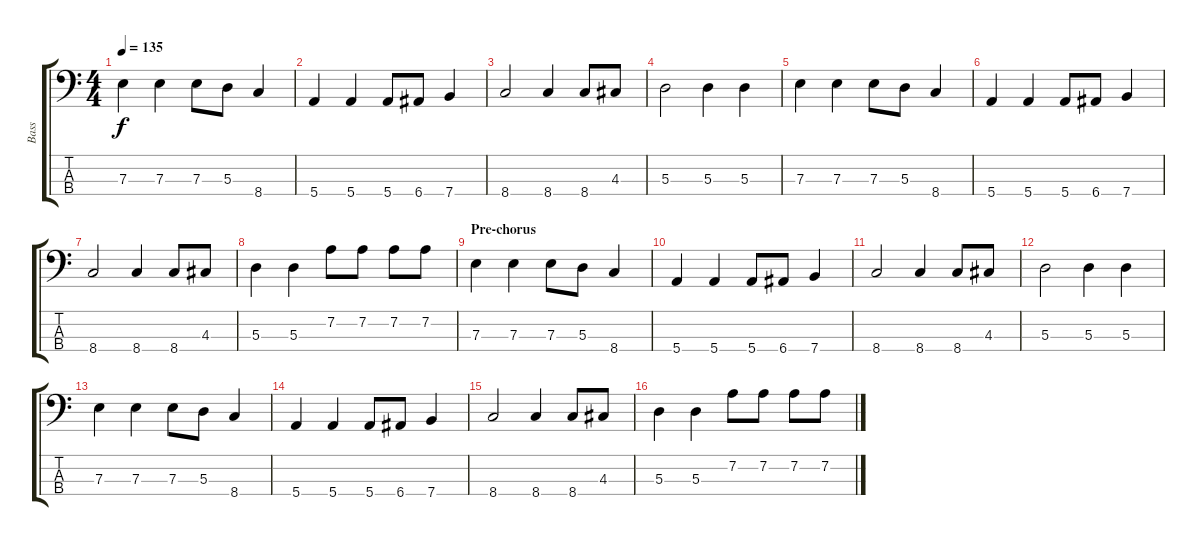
\track ("Bass" "Bass") {instrument electricbassfinger}
\staff {score tabs}
\tuning (G2 D2 A1 E1) {hide}
\ts (4 4)
\tempo 135
\clef f4
\ks c
7.3.4{dy f} 7.3.4 7.3.8 5.3.8 8.4.4 |
5.4.4 5.4.4 5.4.8 6.4.8 7.4.4 |
8.4.2 8.4.4 8.4.8 4.3.8 |
5.3.2 5.3.4 5.3.4 |
7.3.4 7.3.4 7.3.8 5.3.8 8.4.4 |
5.4.4 5.4.4 5.4.8 6.4.8 7.4.4 |
8.4.2 8.4.4 8.4.8 4.3.8 |
5.3.4 5.3.4 7.2.8 7.2.8 7.2.8 7.2.8 |
\section ("" "Pre-chorus")
7.3.4 7.3.4 7.3.8 5.3.8 8.4.4 |
5.4.4 5.4.4 5.4.8 6.4.8 7.4.4 |
8.4.2 8.4.4 8.4.8 4.3.8 |
5.3.2 5.3.4 5.3.4 |
7.3.4 7.3.4 7.3.8 5.3.8 8.4.4 |
5.4.4 5.4.4 5.4.8 6.4.8 7.4.4 |
8.4.2 8.4.4 8.4.8 4.3.8 |
5.3.4 5.3.4 7.2.8 7.2.8 7.2.8 7.2.8
